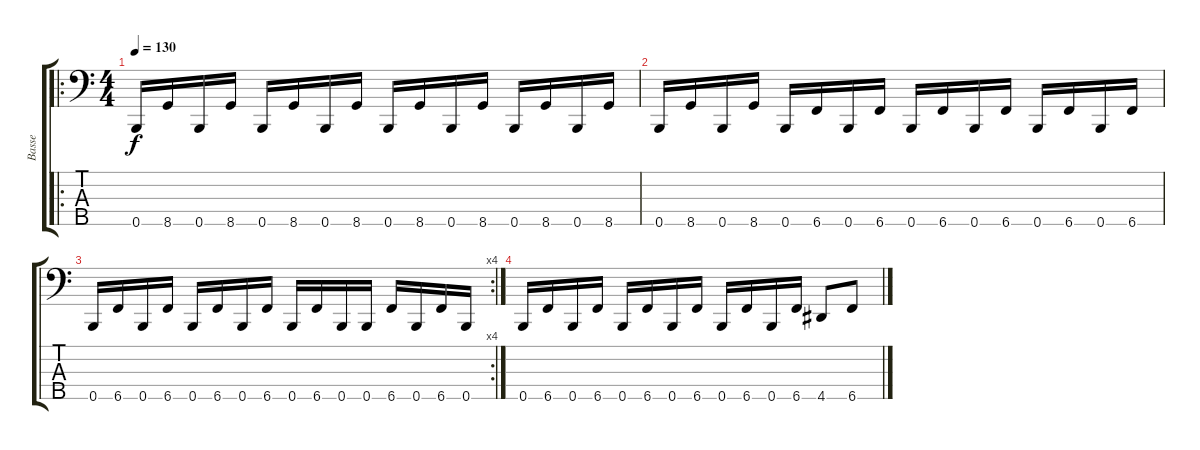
\track ("Basse" "Basse") {instrument electricbassfinger}
\staff {score tabs}
\tuning (G2 D2 A1 E1 B0) {hide}
\ro
\ts (4 4)
\tempo 130
\clef f4
\ks c
0.5.16{dy f} 8.5.16 0.5.16 8.5.16 0.5.16 8.5.16 0.5.16 8.5.16 0.5.16 8.5.16 0.5.16 8.5.16 0.5.16 8.5.16 0.5.16 8.5.16 |
0.5.16 8.5.16 0.5.16 8.5.16 0.5.16 6.5.16 0.5.16 6.5.16 0.5.16 6.5.16 0.5.16 6.5.16 0.5.16 6.5.16 0.5.16 6.5.16 |
\rc 4
0.5.16 6.5.16 0.5.16 6.5.16 0.5.16 6.5.16 0.5.16 6.5.16 0.5.16 6.5.16 0.5.16 0.5.16 6.5.16 0.5.16 6.5.16 0.5.16 |
0.5.16 6.5.16 0.5.16 6.5.16 0.5.16 6.5.16 0.5.16 6.5.16 0.5.16 6.5.16 0.5.16 6.5.16 4.5.8 6.5.8
